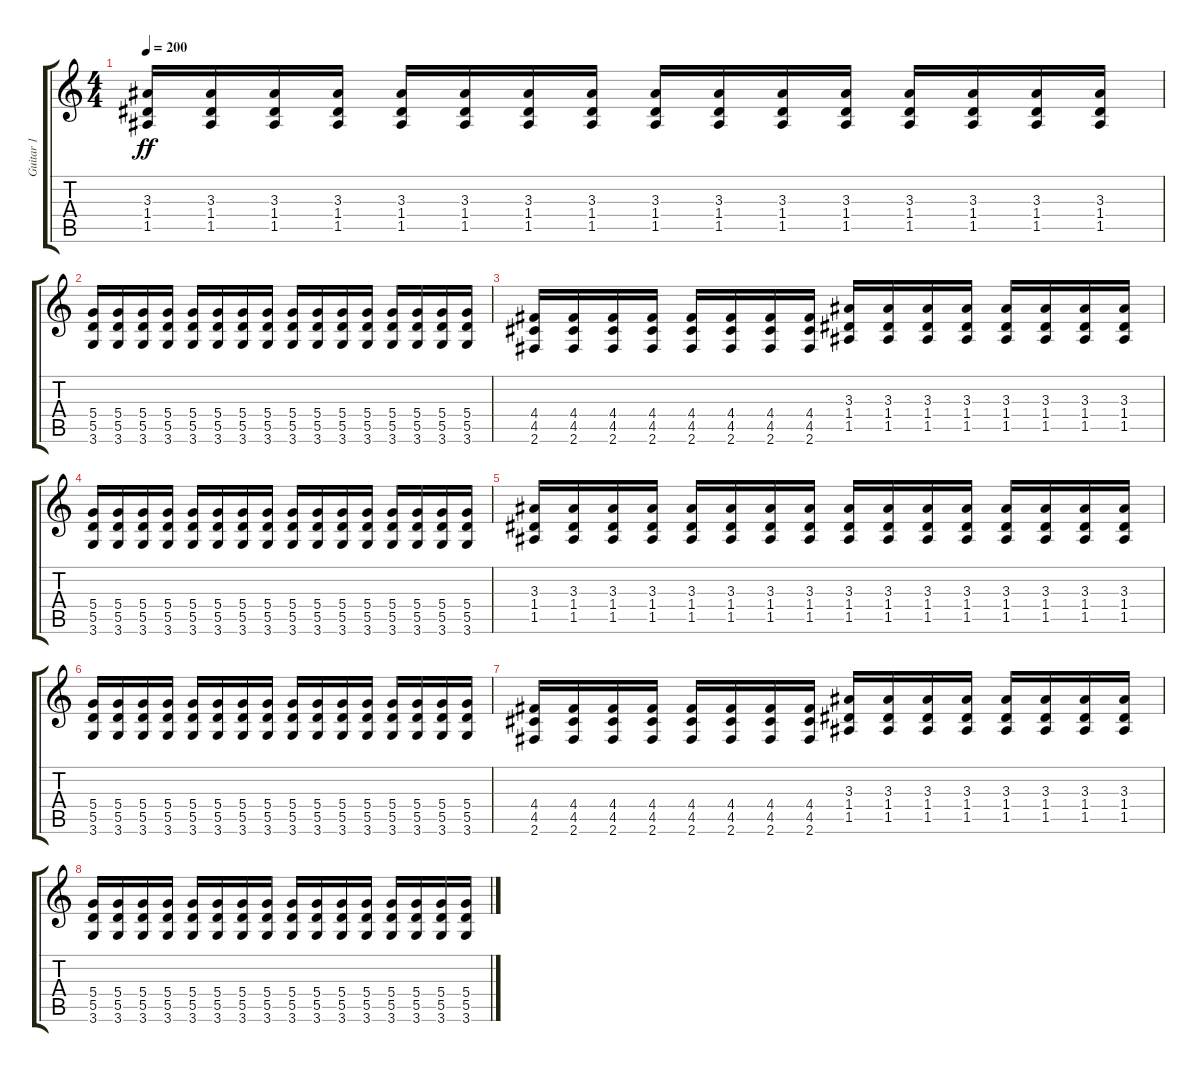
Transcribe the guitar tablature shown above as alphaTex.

\track ("Guitar 1" "Guitar 1") {instrument distortionguitar}
\staff {score tabs}
\tuning (E4 B3 G3 D3 A2 E2) {hide}
\ts (4 4)
\tempo 200
\clef g2
\ks c
(3.3 1.4 1.5).16{dy ff} (3.3 1.4 1.5).16 (3.3 1.4 1.5).16 (3.3 1.4 1.5).16 (3.3 1.4 1.5).16 (3.3 1.4 1.5).16 (3.3 1.4 1.5).16 (3.3 1.4 1.5).16 (3.3 1.4 1.5).16 (3.3 1.4 1.5).16 (3.3 1.4 1.5).16 (3.3 1.4 1.5).16 (3.3 1.4 1.5).16 (3.3 1.4 1.5).16 (3.3 1.4 1.5).16 (3.3 1.4 1.5).16 |
(5.4 5.5 3.6).16 (5.4 5.5 3.6).16 (5.4 5.5 3.6).16 (5.4 5.5 3.6).16 (5.4 5.5 3.6).16 (5.4 5.5 3.6).16 (5.4 5.5 3.6).16 (5.4 5.5 3.6).16 (5.4 5.5 3.6).16 (5.4 5.5 3.6).16 (5.4 5.5 3.6).16 (5.4 5.5 3.6).16 (5.4 5.5 3.6).16 (5.4 5.5 3.6).16 (5.4 5.5 3.6).16 (5.4 5.5 3.6).16 |
(4.4 4.5 2.6).16 (4.4 4.5 2.6).16 (4.4 4.5 2.6).16 (4.4 4.5 2.6).16 (4.4 4.5 2.6).16 (4.4 4.5 2.6).16 (4.4 4.5 2.6).16 (4.4 4.5 2.6).16 (3.3 1.4 1.5).16 (3.3 1.4 1.5).16 (3.3 1.4 1.5).16 (3.3 1.4 1.5).16 (3.3 1.4 1.5).16 (3.3 1.4 1.5).16 (3.3 1.4 1.5).16 (3.3 1.4 1.5).16 |
(5.4 5.5 3.6).16 (5.4 5.5 3.6).16 (5.4 5.5 3.6).16 (5.4 5.5 3.6).16 (5.4 5.5 3.6).16 (5.4 5.5 3.6).16 (5.4 5.5 3.6).16 (5.4 5.5 3.6).16 (5.4 5.5 3.6).16 (5.4 5.5 3.6).16 (5.4 5.5 3.6).16 (5.4 5.5 3.6).16 (5.4 5.5 3.6).16 (5.4 5.5 3.6).16 (5.4 5.5 3.6).16 (5.4 5.5 3.6).16 |
(3.3 1.4 1.5).16 (3.3 1.4 1.5).16 (3.3 1.4 1.5).16 (3.3 1.4 1.5).16 (3.3 1.4 1.5).16 (3.3 1.4 1.5).16 (3.3 1.4 1.5).16 (3.3 1.4 1.5).16 (3.3 1.4 1.5).16 (3.3 1.4 1.5).16 (3.3 1.4 1.5).16 (3.3 1.4 1.5).16 (3.3 1.4 1.5).16 (3.3 1.4 1.5).16 (3.3 1.4 1.5).16 (3.3 1.4 1.5).16 |
(5.4 5.5 3.6).16 (5.4 5.5 3.6).16 (5.4 5.5 3.6).16 (5.4 5.5 3.6).16 (5.4 5.5 3.6).16 (5.4 5.5 3.6).16 (5.4 5.5 3.6).16 (5.4 5.5 3.6).16 (5.4 5.5 3.6).16 (5.4 5.5 3.6).16 (5.4 5.5 3.6).16 (5.4 5.5 3.6).16 (5.4 5.5 3.6).16 (5.4 5.5 3.6).16 (5.4 5.5 3.6).16 (5.4 5.5 3.6).16 |
(4.4 4.5 2.6).16 (4.4 4.5 2.6).16 (4.4 4.5 2.6).16 (4.4 4.5 2.6).16 (4.4 4.5 2.6).16 (4.4 4.5 2.6).16 (4.4 4.5 2.6).16 (4.4 4.5 2.6).16 (3.3 1.4 1.5).16 (3.3 1.4 1.5).16 (3.3 1.4 1.5).16 (3.3 1.4 1.5).16 (3.3 1.4 1.5).16 (3.3 1.4 1.5).16 (3.3 1.4 1.5).16 (3.3 1.4 1.5).16 |
(5.4 5.5 3.6).16 (5.4 5.5 3.6).16 (5.4 5.5 3.6).16 (5.4 5.5 3.6).16 (5.4 5.5 3.6).16 (5.4 5.5 3.6).16 (5.4 5.5 3.6).16 (5.4 5.5 3.6).16 (5.4 5.5 3.6).16 (5.4 5.5 3.6).16 (5.4 5.5 3.6).16 (5.4 5.5 3.6).16 (5.4 5.5 3.6).16 (5.4 5.5 3.6).16 (5.4 5.5 3.6).16 (5.4 5.5 3.6).16
